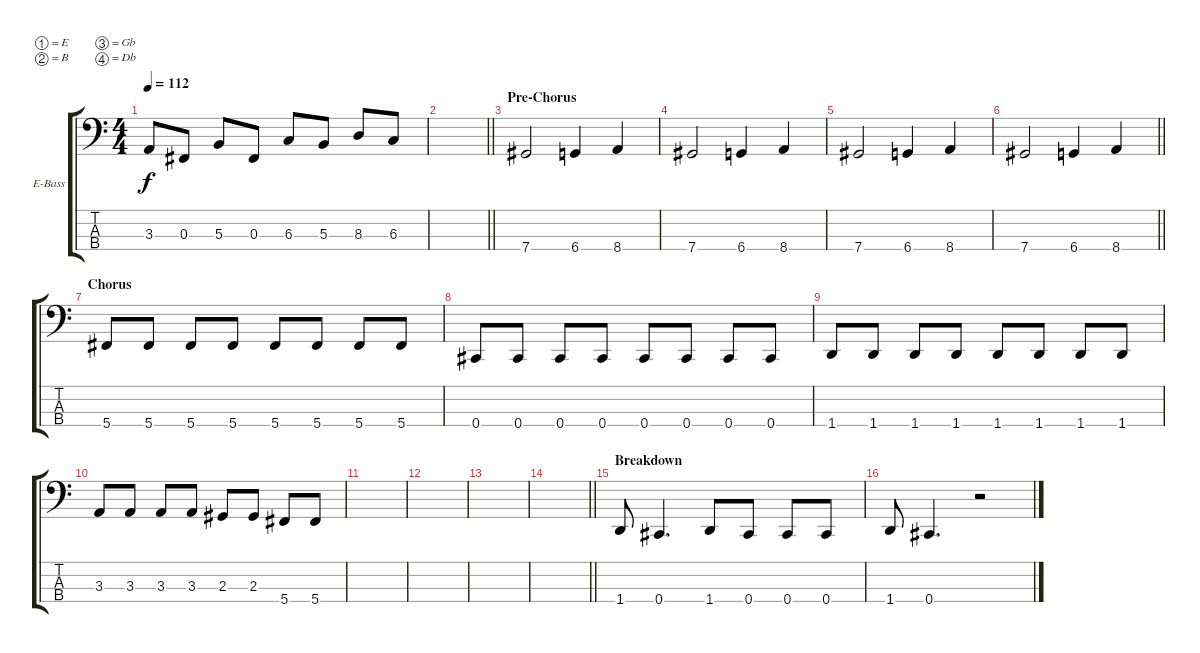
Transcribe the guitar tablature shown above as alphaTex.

\bracketExtendMode groupsimilarinstruments
\firstSystemTrackNameOrientation horizontal
\otherSystemsTrackNameOrientation horizontal
\track ("Electric Bass" "E-Bass") {instrument electricbassfinger}
\staff {score tabs}
\tuning (E2 B1 Gb1 Db1)
\ts (4 4)
\tempo 112
\clef f4
\scale
0.333333
\ks c
3.3.8{dy f} 0.3.8 5.3.8 0.3.8 6.3.8 5.3.8 8.3.8 6.3.8 |
\scale
0.333333
\barLineRight lightlight
|
\section ("" "Pre-Chorus")
\scale
0.333333 7.4.2 6.4.4 8.4.4 |
\scale
0.333333 7.4.2 6.4.4 8.4.4 |
\scale
0.333333 7.4.2 6.4.4 8.4.4 |
\scale
0.333333
\barLineRight lightlight
7.4.2 6.4.4 8.4.4 |
\section ("" "Chorus")
\scale
0.333333 5.4.8 5.4.8 5.4.8 5.4.8 5.4.8 5.4.8 5.4.8 5.4.8 |
\scale
0.333333 0.4.8 0.4.8 0.4.8 0.4.8 0.4.8 0.4.8 0.4.8 0.4.8 |
\scale
0.333333 1.4.8 1.4.8 1.4.8 1.4.8 1.4.8 1.4.8 1.4.8 1.4.8 |
\scale
0.333333 3.3.8 3.3.8 3.3.8 3.3.8 2.3.8 2.3.8 5.4.8 5.4.8 |
\scale
0.333333 |
\scale
0.333333 |
\scale
0.333333 |
\scale
0.333333
\barLineRight lightlight
|
\section ("" "Breakdown")
\scale
0.333333 1.4.8 0.4.4{d} 1.4.8 0.4.8 0.4.8 0.4.8 |
\scale
0.333333 1.4.8 0.4.4{d} r.2
